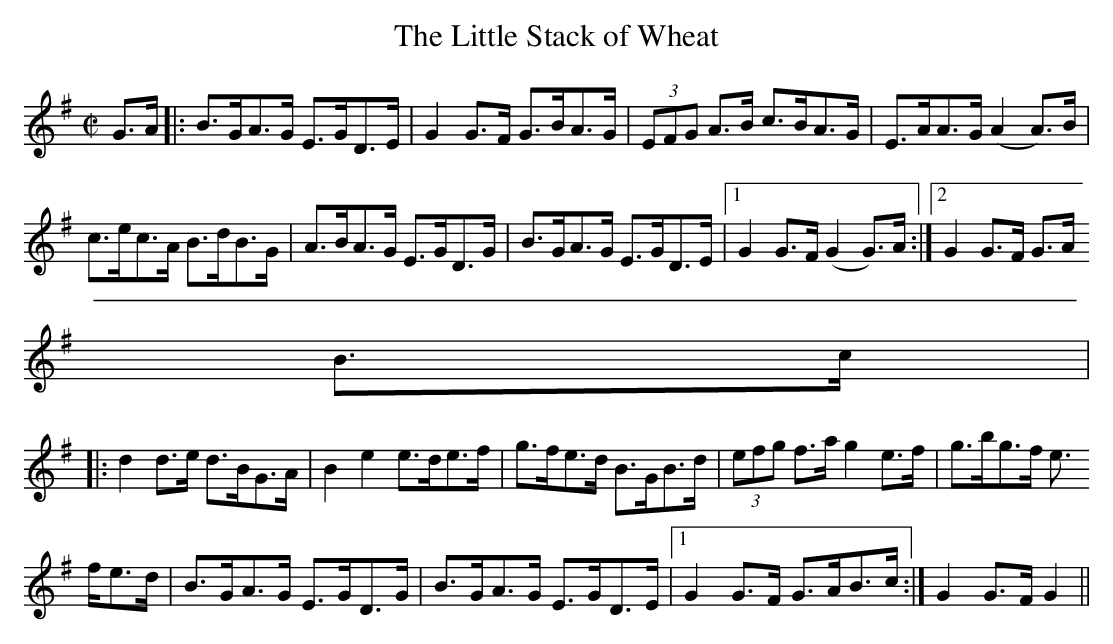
X:1
T:Little Stack of Wheat, The
M:C|
L:1/8
K:G
G>A|:B>GA>G E>GD>E|G2 G>F G>BA>G|(3EFG A>B c>BA>G|E>AA>G (A2 A)>B|
c>ec>A B>dB>G|A>BA>G E>GD>G|B>GA>G E>GD>E|1G2 G>F (G2 G)>A :|2G2 G>F G>A
 B>c |
|:d2 d>e d>BG>A |B2  e2  e>de>f|g>fe>d B>GB>d|(3efg f>a g2 e>f|g>bg>f e>
fe>d|B>GA>G E>GD>G|B>GA>G E>GD>E |1 G2 G>F G>AB>c :|G2 G>F G2  ||
